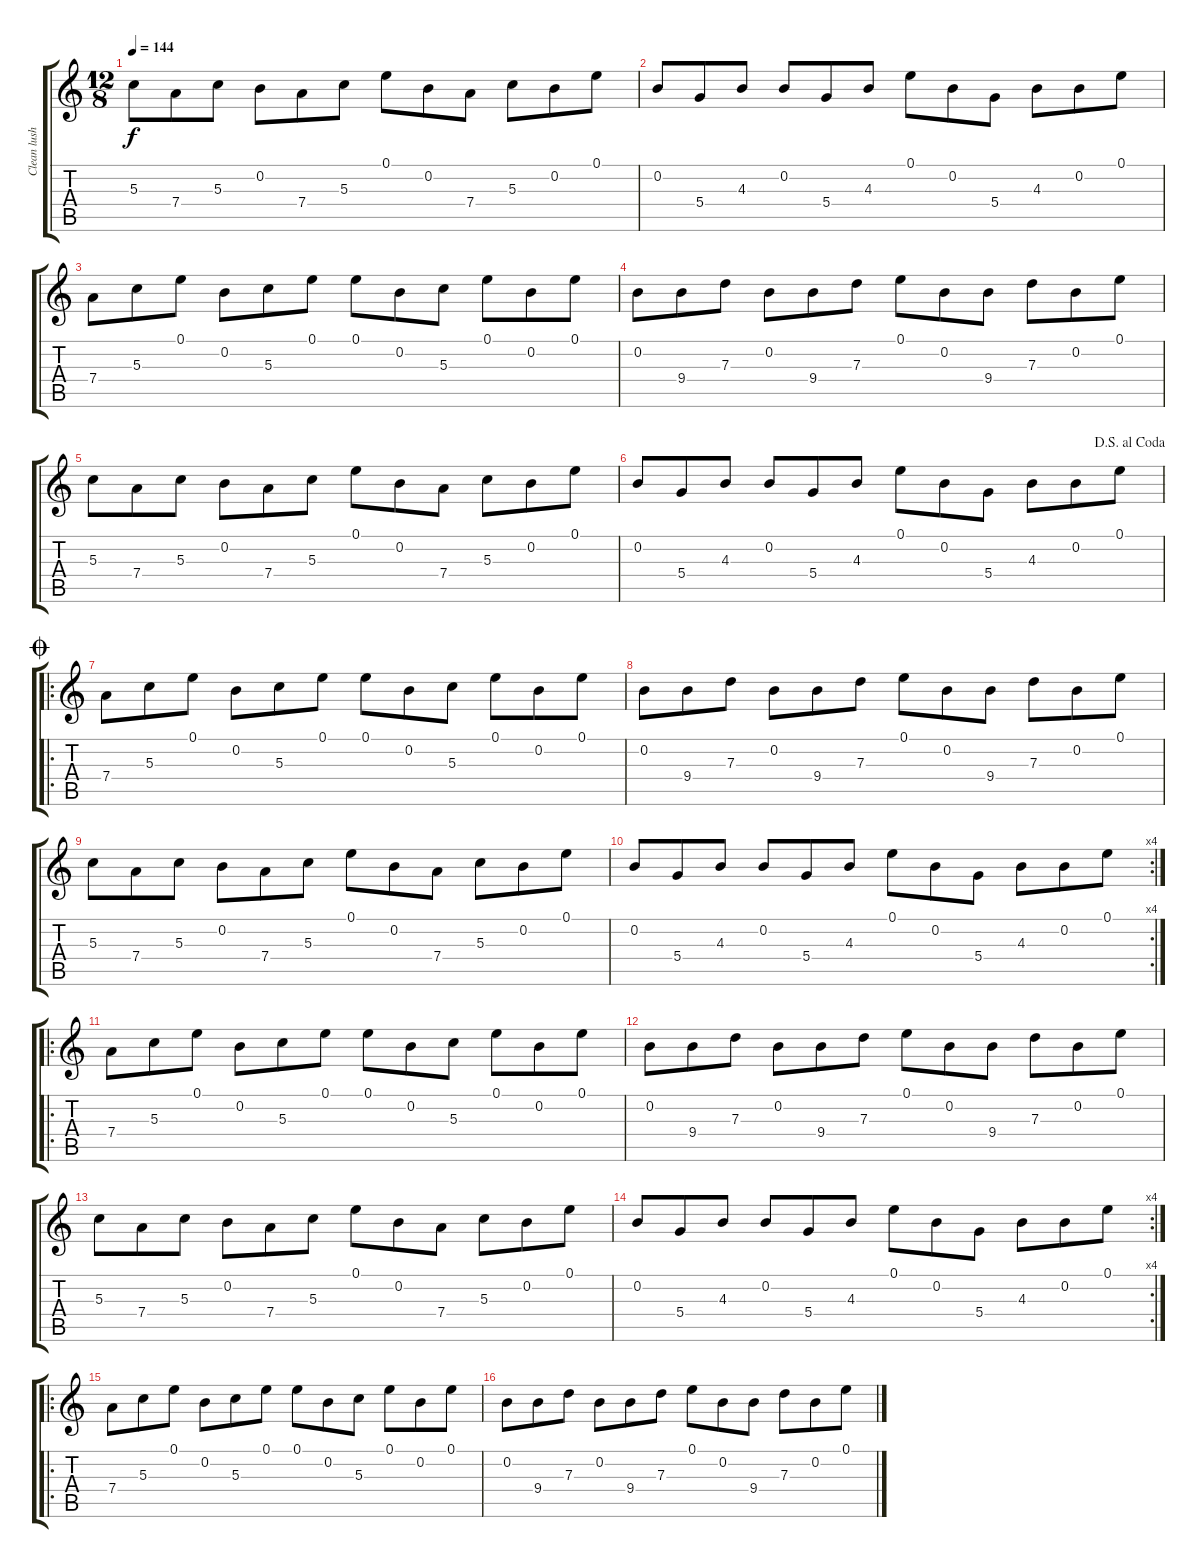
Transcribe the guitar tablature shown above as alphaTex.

\track ("Clean lush goff" "Clean lush") {instrument electricguitarclean}
\staff {score tabs}
\tuning (E4 B3 G3 D3 A2 E2) {hide}
\ts (12 8)
\tempo 144
\clef g2
\ks c
5.3.8{dy f} 7.4.8 5.3.8 0.2.8 7.4.8 5.3.8 0.1.8 0.2.8 7.4.8 5.3.8 0.2.8 0.1.8 |
0.2.8 5.4.8 4.3.8 0.2.8 5.4.8 4.3.8 0.1.8 0.2.8 5.4.8 4.3.8 0.2.8 0.1.8 |
7.4.8 5.3.8 0.1.8 0.2.8 5.3.8 0.1.8 0.1.8 0.2.8 5.3.8 0.1.8 0.2.8 0.1.8 |
0.2.8 9.4.8 7.3.8 0.2.8 9.4.8 7.3.8 0.1.8 0.2.8 9.4.8 7.3.8 0.2.8 0.1.8 |
5.3.8 7.4.8 5.3.8 0.2.8 7.4.8 5.3.8 0.1.8 0.2.8 7.4.8 5.3.8 0.2.8 0.1.8 |
\jump dalsegnoalcoda
0.2.8 5.4.8 4.3.8 0.2.8 5.4.8 4.3.8 0.1.8 0.2.8 5.4.8 4.3.8 0.2.8 0.1.8 |
\ro
\jump coda
7.4.8 5.3.8 0.1.8 0.2.8 5.3.8 0.1.8 0.1.8 0.2.8 5.3.8 0.1.8 0.2.8 0.1.8 |
0.2.8 9.4.8 7.3.8 0.2.8 9.4.8 7.3.8 0.1.8 0.2.8 9.4.8 7.3.8 0.2.8 0.1.8 |
5.3.8 7.4.8 5.3.8 0.2.8 7.4.8 5.3.8 0.1.8 0.2.8 7.4.8 5.3.8 0.2.8 0.1.8 |
\rc 4
0.2.8 5.4.8 4.3.8 0.2.8 5.4.8 4.3.8 0.1.8 0.2.8 5.4.8 4.3.8 0.2.8 0.1.8 |
\ro
7.4.8 5.3.8 0.1.8 0.2.8 5.3.8 0.1.8 0.1.8 0.2.8 5.3.8 0.1.8 0.2.8 0.1.8 |
0.2.8 9.4.8 7.3.8 0.2.8 9.4.8 7.3.8 0.1.8 0.2.8 9.4.8 7.3.8 0.2.8 0.1.8 |
5.3.8 7.4.8 5.3.8 0.2.8 7.4.8 5.3.8 0.1.8 0.2.8 7.4.8 5.3.8 0.2.8 0.1.8 |
\rc 4
0.2.8 5.4.8 4.3.8 0.2.8 5.4.8 4.3.8 0.1.8 0.2.8 5.4.8 4.3.8 0.2.8 0.1.8 |
\ro
7.4.8 5.3.8 0.1.8 0.2.8 5.3.8 0.1.8 0.1.8 0.2.8 5.3.8 0.1.8 0.2.8 0.1.8 |
0.2.8 9.4.8 7.3.8 0.2.8 9.4.8 7.3.8 0.1.8 0.2.8 9.4.8 7.3.8 0.2.8 0.1.8
